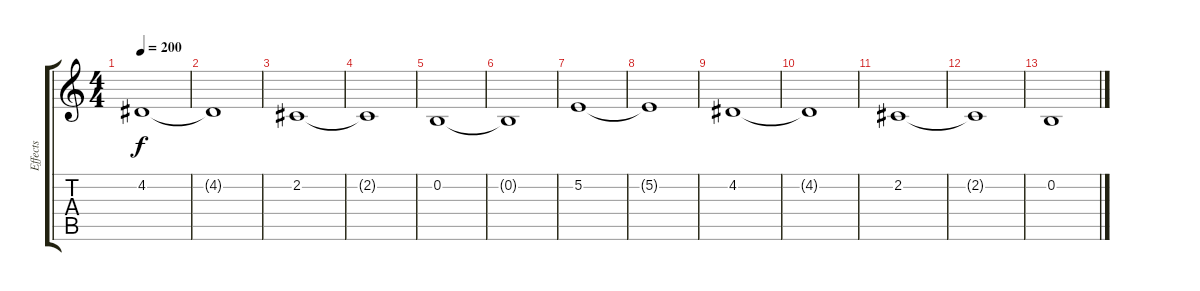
\track ("Effects" "Effects") {instrument pad4choir}
\staff {score tabs}
\tuning (E4 B3 G3 D3 A2 E2) {hide}
\ts (4 4)
\tempo 200
\clef g2
\ks c
4.2.1{dy f} |
4.2{t}.1 |
2.2.1 |
2.2{t}.1 |
0.2.1 |
0.2{t}.1 |
5.2.1 |
5.2{t}.1 |
4.2.1 |
4.2{t}.1 |
2.2.1 |
2.2{t}.1 |
0.2.1
